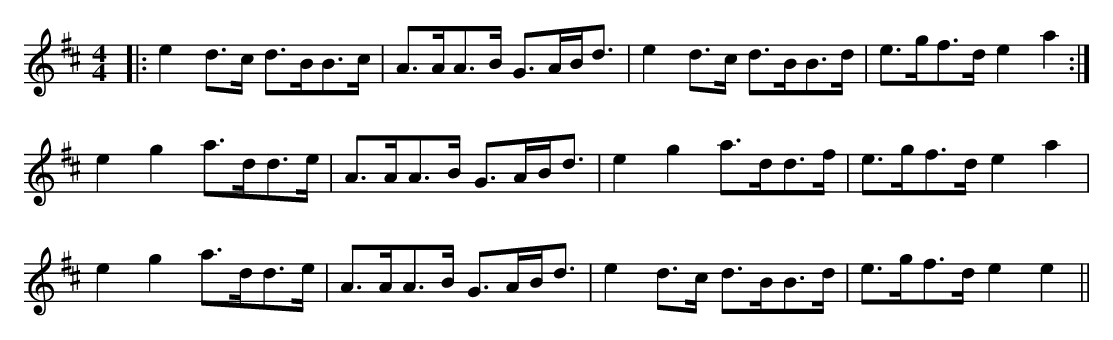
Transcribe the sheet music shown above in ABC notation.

X:1
M:4/4
K:D
|:e2 d>c d>BB>c|A>AA>B G>AB<d|e2 d>c d>BB>d|e>gf>d e2 a2:|
e2 g2 a>dd>e|A>AA>B G>AB<d|e2 g2 a>dd>f|e>gf>d e2 a2|
e2 g2 a>dd>e|A>AA>B G>AB<d|e2 d>c d>BB>d|e>gf>d e2 e2||
